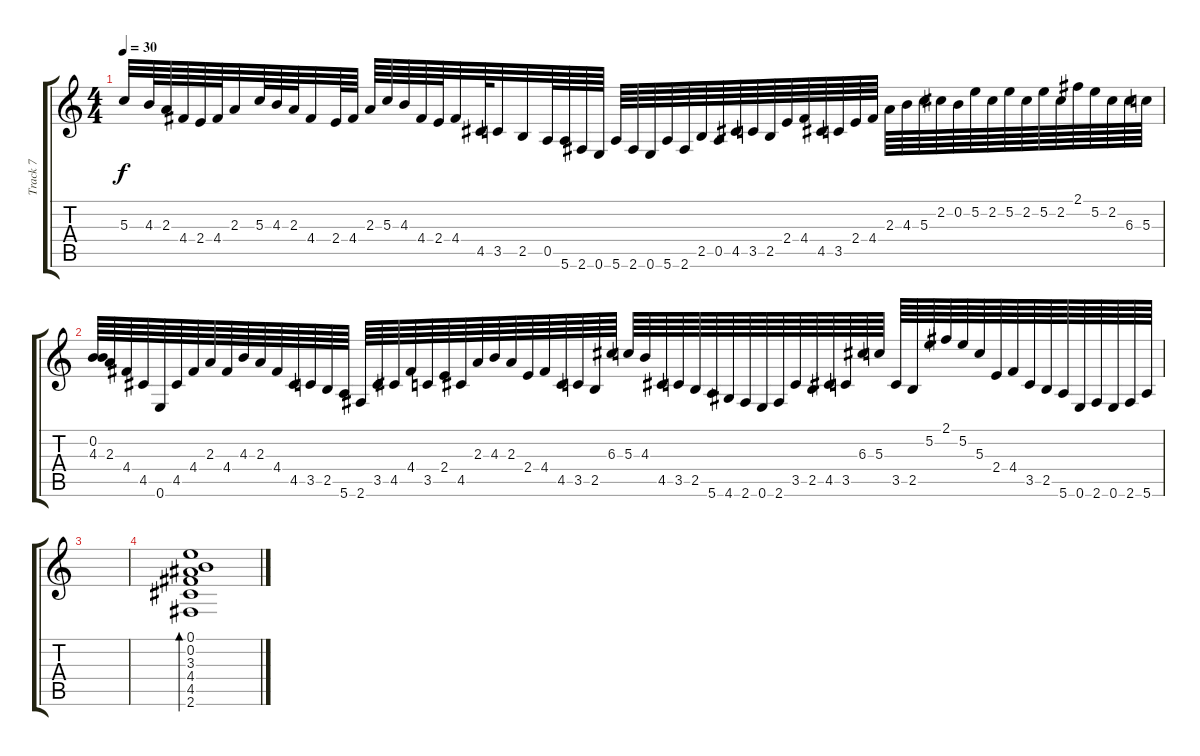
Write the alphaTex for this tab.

\track ("Track 7" "Track 7") {instrument electricguitarjazz}
\staff {score tabs}
\tuning (E4 B3 G3 D3 A2 E2) {hide}
\ts (4 4)
\tempo 30
\clef g2
\ks c
5.3.32{dy f} 4.3.64 2.3.64 4.4.64 2.4.64 4.4.64 2.3.32 5.3.64 4.3.64 2.3.64 4.4.32 2.4.64 4.4.64 2.3.64 5.3.64 4.3.64 4.4.64 2.4.64 4.4.32 4.5.64 3.5.32 2.5.32 0.5.64 5.6.64 2.6.64 0.6.64 5.6.64 2.6.64 0.6.64 5.6.64 2.6.64 2.5.64 0.5.64 4.5.64 3.5.64 2.5.64 2.4.64 4.4.64 4.5.64 3.5.64 2.4.64 4.4.64 2.3.64 4.3.64 5.3.64 2.2.64 0.2.64 5.2.64 2.2.64 5.2.64 2.2.64 5.2.64 2.2.64 2.1.64 5.2.64 2.2.64 6.3.64 5.3.64 |
(0.2 4.3).64 2.3.64 4.4.64 4.5.64 0.6.64 4.5.64 4.4.64 2.3.64 4.4.64 4.3.64 2.3.64 4.4.64 4.5.64 3.5.64 2.5.64 5.6.64 2.6.64 3.5.64 4.5.64 4.4.64 3.5.64 2.4.64 4.5.64 2.3.64 4.3.64 2.3.64 2.4.64 4.4.64 4.5.64 3.5.64 2.5.64 6.3.64 5.3.64 4.3.64 4.5.64 3.5.64 2.5.64 5.6.64 4.6.64 2.6.64 0.6.64 2.6.64 3.5.64 2.5.64 4.5.64 3.5.64 6.3.64 5.3.64 3.5.64 2.5.64 5.2.64 2.1.64 5.2.64 5.3.64 2.4.64 4.4.64 3.5.64 2.5.64 5.6.64 0.6.64 2.6.64 0.6.64 2.6.64 5.6.64 |
|
(0.1 0.2 3.3 4.4 4.5 2.6).1{bd 120}
